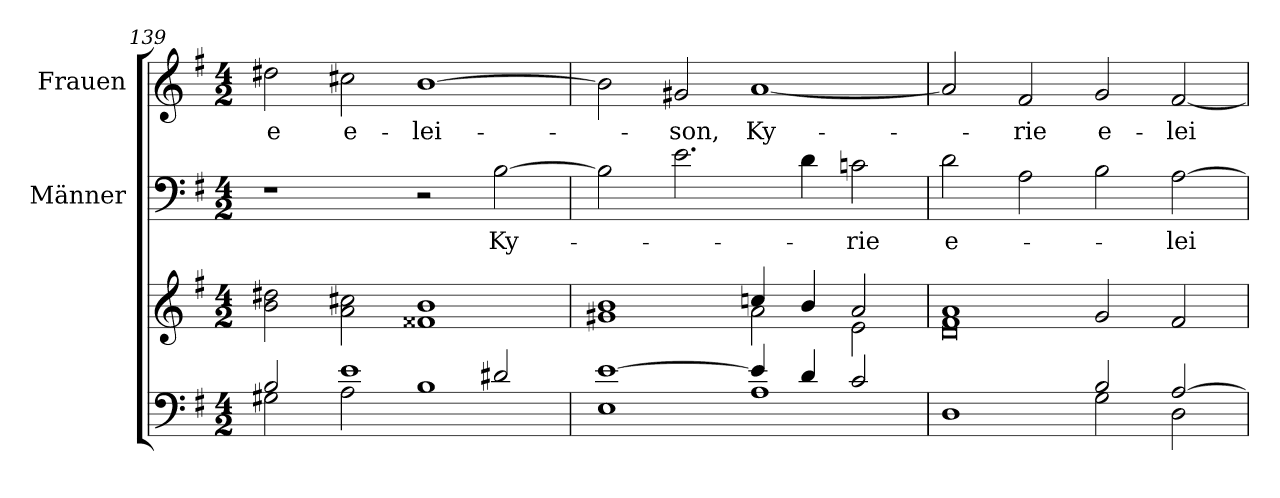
**kern	**kern	**kern	**text	**kern	**text
*part3	*part3	*part2	*part2	*part1	*part1
*staff4	*staff3	*staff2	*staff2	*staff1	*staff1
*	*	*I"Männer	*	*I"Frauen	*
*clefF4	*clefG2	*clefF4	*	*clefG2	*
*k[f#]	*k[f#]	*k[f#]	*	*k[f#]	*
*G:	*G:	*G:	*	*G:	*
*M4/2	*M4/2	*M4/2	*	*M4/2	*
=139	=139	=139	=139	=139	=139
*^	*	*	*	*	*
!	!	!	!	!	!	!LO:LY:b
2B/	2G#X\	2b\ 2dd#X\	1r	.	2dd#X\	-e
!	!	!	!	!	!	!LO:LY:b
1e	2A\	2a\ 2cc#X\	.	.	2cc#X\	e-
!	!	!	!	!	!	!LO:LY:b
.	1B	1f##X 1b	2r	.	[1b	-lei-
!	!	!	!	!LO:LY:b	!	!
2d#X/	.	.	[2B\	Ky-	.	.
=140	=140	=140	=140	=140	=140	=140
*	*	*^	*	*	*	*
[>1e	1E	1b	1g#X	2B\]	.	2b\]	.
!	!	!	!	!	!	!	!LO:LY:b
.	.	.	.	2.e\	.	2g#X/	-son,
!	!	!	!	!	!	!	!LO:LY:b
4e/]	1A	4ccn/	2a\	.	.	[1a	Ky-
4d/	.	4b/	.	4d\	.	.	.
!	!	!	!	!	!LO:LY:b	!	!
2c/	.	2a/	2e\	2cn\	-rie	.	.
=141	=141	=141	=141	=141	=141	=141	=141
!	!	!	!	!	!LO:LY:b	!	!
1ryy	1D	1f# 1a	0d	2d\	e-	2a/]	.
!	!	!	!	!	!	!	!LO:LY:b
.	.	.	.	2A\	.	2f#/	-rie
!	!	!	!	!	!	!	!LO:LY:b
2B/	2G\	2g/	.	2B\	.	2g/	e-
!	!	!	!	!	!LO:LY:b	!	!LO:LY:b
[>2A/	2D\	2f#/	.	[2A\	-lei-	[2f#/	-lei-
*v	*v	*	*	*	*	*	*
*	*v	*v	*	*	*	*
=	=	=	=	=	=
*-	*-	*-	*-	*-	*-
